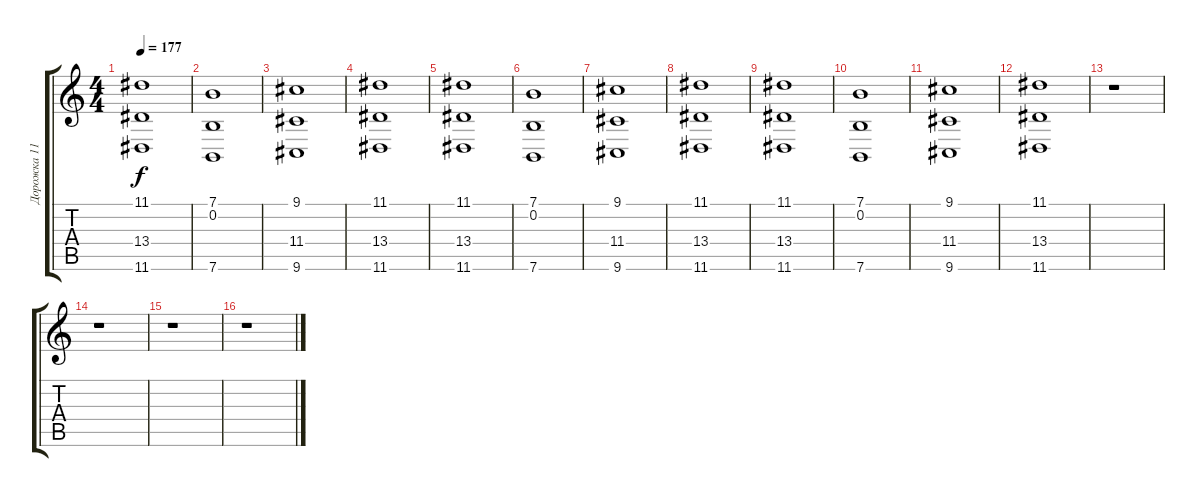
\track ("Дорожка 11" "Дорожка 11") {instrument stringensemble1}
\staff {score tabs}
\tuning (E4 B3 G3 D3 A2 E2) {hide}
\ts (4 4)
\tempo 177
\clef g2
\ks c
(11.1 13.4 11.6).1{dy f} |
(7.1 0.2 7.6).1 |
(9.1 11.4 9.6).1 |
(11.1 13.4 11.6).1 |
(11.1 13.4 11.6).1 |
(7.1 0.2 7.6).1 |
(9.1 11.4 9.6).1 |
(11.1 13.4 11.6).1 |
(11.1 13.4 11.6).1 |
(7.1 0.2 7.6).1 |
(9.1 11.4 9.6).1 |
(11.1 13.4 11.6).1 |
r.1 |
r.1 |
r.1 |
r.1
